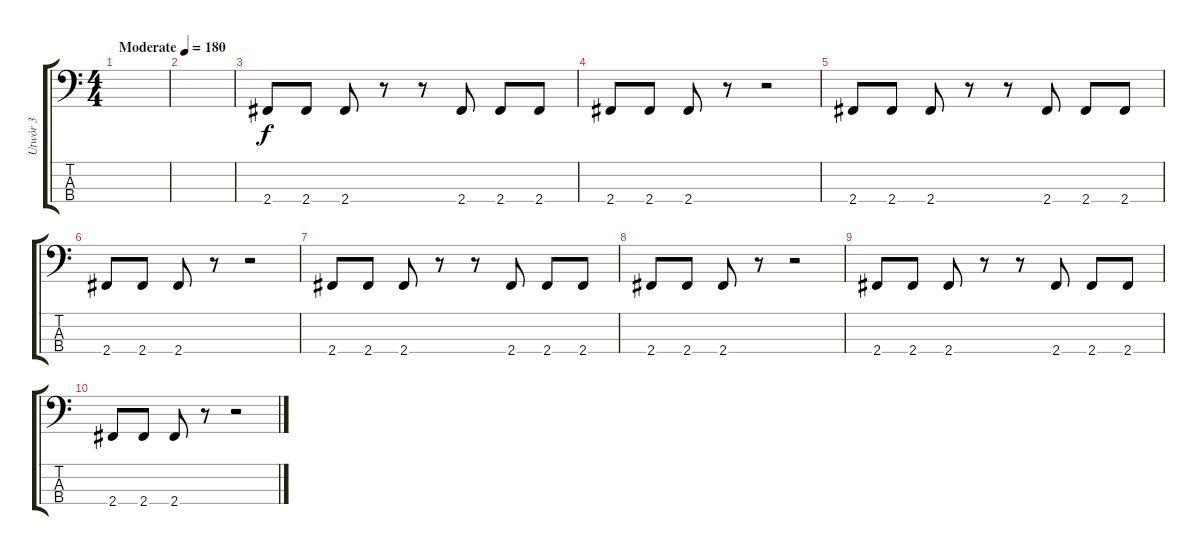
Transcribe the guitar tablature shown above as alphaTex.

\track ("Utwór 3" "Utwór 3") {instrument electricbassfinger}
\staff {score tabs}
\tuning (G2 D2 A1 E1) {hide}
\ts (4 4)
\tempo (180 "Moderate")
\clef f4
\ks c
|
|
2.4.8 2.4.8 2.4.8 r.8 r.8 2.4.8 2.4.8 2.4.8 |
2.4.8 2.4.8 2.4.8 r.8 r.2 |
2.4.8 2.4.8 2.4.8 r.8 r.8 2.4.8 2.4.8 2.4.8 |
2.4.8 2.4.8 2.4.8 r.8 r.2 |
2.4.8 2.4.8 2.4.8 r.8 r.8 2.4.8 2.4.8 2.4.8 |
2.4.8 2.4.8 2.4.8 r.8 r.2 |
2.4.8 2.4.8 2.4.8 r.8 r.8 2.4.8 2.4.8 2.4.8 |
2.4.8 2.4.8 2.4.8 r.8 r.2
